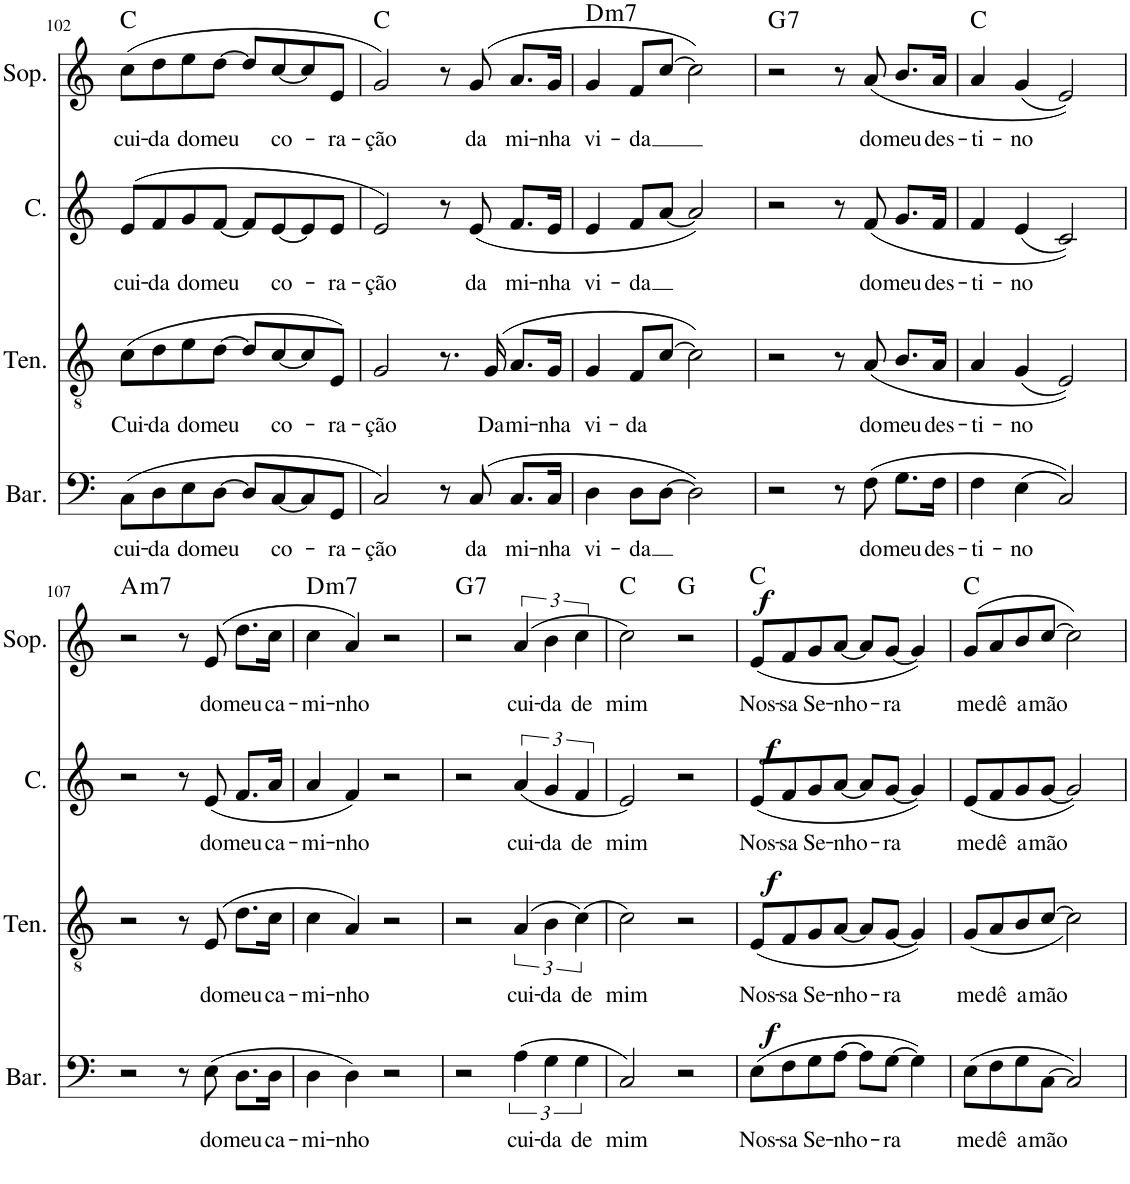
**kern	**text	**dynam	**kern	**text	**dynam	**kern	**text	**dynam	**kern	**text	**dynam	**harte
*part4	*part4	*part4	*part3	*part3	*part3	*part2	*part2	*part2	*part1	*part1	*part1	*part1
*staff4	*staff4	*staff4	*staff3	*staff3	*staff3	*staff2	*staff2	*staff2	*staff1	*staff1	*staff1	*
*I"Barítono	*	*	*I"Tenor	*	*	*I"Contralto	*	*	*I"Soprano	*	*	*
*I'Bar.	*	*	*I'Ten.	*	*	*I'C.	*	*	*I'Sop.	*	*	*
!!LO:PB:g=z
*clefF4	*	*	*clefGv2	*	*	*clefG2	*	*	*clefG2	*	*	*
*k[]	*	*	*k[]	*	*	*k[]	*	*	*k[]	*	*	*
*M4/4	*	*	*M4/4	*	*	*M4/4	*	*	*M4/4	*	*	*
*met(c)	*	*	*met(c)	*	*	*met(c)	*	*	*met(c)	*	*	*
=102	=102	=102	=102	=102	=102	=102	=102	=102	=102	=102	=102	=102
!	!LO:LY:b	!	!	!LO:LY:b	!	!	!LO:LY:b	!	!	!LO:LY:b	!	!
(8C\L	cui-	.	(>8c\L	Cui-	.	(>8e/L	cui-	.	(8cc\L	cui-	.	C:maj
!	!LO:LY:b	!	!	!LO:LY:b	!	!	!LO:LY:b	!	!	!LO:LY:b	!	!
8D\	-da	.	8d\	-da	.	8f/	-da	.	8dd\	-da	.	.
!	!LO:LY:b	!	!	!LO:LY:b	!	!	!LO:LY:b	!	!	!LO:LY:b	!	!
8E\	do	.	8e\	do	.	8g/	do	.	8ee\	do	.	.
!	!LO:LY:b	!	!	!LO:LY:b	!	!	!LO:LY:b	!	!	!LO:LY:b	!	!
[8D\J	meu	.	[8d\J	meu	.	[8f/J	meu	.	[8dd\J	meu	.	.
8D/L]	.	.	8d/L]	.	.	8f/L]	.	.	8dd/L]	.	.	.
!	!LO:LY:b	!	!	!LO:LY:b	!	!	!LO:LY:b	!	!	!LO:LY:b	!	!
[8C/	co-	.	[8c/	co-	.	[8e/	co-	.	[8cc/	co-	.	.
8C/]	.	.	8c/]	.	.	8e/]	.	.	8cc/]	.	.	.
!	!LO:LY:b	!	!	!LO:LY:b	!	!	!LO:LY:b	!	!	!LO:LY:b	!	!
8GG/J	-ra-	.	8E/J)	-ra-	.	8e/J	-ra-	.	8e/J	-ra-	.	.
=103	=103	=103	=103	=103	=103	=103	=103	=103	=103	=103	=103	=103
!	!LO:LY:b	!	!	!LO:LY:b	!	!	!LO:LY:b	!	!	!LO:LY:b	!	!
2C/)	-ção	.	2G/	-ção	.	2e/)	-ção	.	2g/)	-ção	.	C:maj
8r	.	.	8.r	.	.	8r	.	.	8r	.	.	.
!	!LO:LY:b	!	!	!	!	!	!LO:LY:b	!	!	!LO:LY:b	!	!
(8C/	da	.	.	.	.	(8e/	da	.	(8g/	da	.	.
!	!	!	!	!LO:LY:b	!	!	!	!	!	!	!	!
.	.	.	(16G/	Da	.	.	.	.	.	.	.	.
!	!LO:LY:b	!	!	!LO:LY:b	!	!	!LO:LY:b	!	!	!LO:LY:b	!	!
8.C/L	mi-	.	8.A/L	mi-	.	8.f/L	mi-	.	8.a/L	mi-	.	.
!	!LO:LY:b	!	!	!LO:LY:b	!	!	!LO:LY:b	!	!	!LO:LY:b	!	!
16C/Jk	-nha	.	16G/Jk	-nha	.	16e/Jk	-nha	.	16g/Jk	-nha	.	.
=104	=104	=104	=104	=104	=104	=104	=104	=104	=104	=104	=104	=104
!	!LO:LY:b	!	!	!LO:LY:b	!	!	!LO:LY:b	!	!	!LO:LY:b	!	!LO:H:kt=m7
4D\	vi-	.	4G/	vi-	.	4e/	vi-	.	4g/	vi-	.	D:min7
!	!LO:LY:b	!	!	!LO:LY:b	!	!	!LO:LY:b	!	!	!LO:LY:b	!	!
8D\L	-da	.	8F/L	-da	.	8f/L	-da	.	8f/L	-da	.	.
[8D\J	.	.	[8c/J	.	.	[8a/J	.	.	[8cc/J	.	.	.
2D\])	.	.	2c\])	.	.	2a/])	.	.	2cc\])	.	.	.
=105	=105	=105	=105	=105	=105	=105	=105	=105	=105	=105	=105	=105
!	!	!	!	!	!	!	!	!	!	!	!	!LO:H:kt=7
2r	.	.	2r	.	.	2r	.	.	2r	.	.	G:7
8r	.	.	8r	.	.	8r	.	.	8r	.	.	.
!	!LO:LY:b	!	!	!LO:LY:b	!	!	!LO:LY:b	!	!	!LO:LY:b	!	!
(8F\	do	.	(8A/	do	.	(8f/	do	.	(8a/	do	.	.
!	!LO:LY:b	!	!	!LO:LY:b	!	!	!LO:LY:b	!	!	!LO:LY:b	!	!
8.G\L	meu	.	8.B/L	meu	.	8.g/L	meu	.	8.b/L	meu	.	.
!	!LO:LY:b	!	!	!LO:LY:b	!	!	!LO:LY:b	!	!	!LO:LY:b	!	!
16F\Jk	des-	.	16A/Jk	des-	.	16f/Jk	des-	.	16a/Jk	des-	.	.
=106	=106	=106	=106	=106	=106	=106	=106	=106	=106	=106	=106	=106
!	!LO:LY:b	!	!	!LO:LY:b	!	!	!LO:LY:b	!	!	!LO:LY:b	!	!
4F\	-ti-	.	4A/	-ti-	.	4f/	-ti-	.	4a/	-ti-	.	C:maj
!	!LO:LY:b	!	!	!LO:LY:b	!	!	!LO:LY:b	!	!	!LO:LY:b	!	!
(4E\	-no	.	(4G/	-no	.	(4e/	-no	.	(4g/	-no	.	.
2C/))	.	.	2E/))	.	.	2c/))	.	.	2e/))	.	.	.
!!LO:LB:g=z
=107	=107	=107	=107	=107	=107	=107	=107	=107	=107	=107	=107	=107
!	!	!	!	!	!	!	!	!	!	!	!	!LO:H:kt=m7
2r	.	.	2r	.	.	2r	.	.	2r	.	.	A:min7
8r	.	.	8r	.	.	8r	.	.	8r	.	.	.
!	!LO:LY:b	!	!	!LO:LY:b	!	!	!LO:LY:b	!	!	!LO:LY:b	!	!
(8E\	do	.	(8E/	do	.	(8e/	do	.	(8e/	do	.	.
!	!LO:LY:b	!	!	!LO:LY:b	!	!	!LO:LY:b	!	!	!LO:LY:b	!	!
8.D\L	meu	.	8.d\L	meu	.	8.f/L	meu	.	8.dd\L	meu	.	.
!	!LO:LY:b	!	!	!LO:LY:b	!	!	!LO:LY:b	!	!	!LO:LY:b	!	!
16D\Jk	ca-	.	16c\Jk	ca-	.	16a/Jk	ca-	.	16cc\Jk	ca-	.	.
=108	=108	=108	=108	=108	=108	=108	=108	=108	=108	=108	=108	=108
!	!LO:LY:b	!	!	!LO:LY:b	!	!	!LO:LY:b	!	!	!LO:LY:b	!	!LO:H:kt=m7
4D\	-mi-	.	4c\	-mi-	.	4a/	-mi-	.	4cc\	-mi-	.	D:min7
!	!LO:LY:b	!	!	!LO:LY:b	!	!	!LO:LY:b	!	!	!LO:LY:b	!	!
4D\)	-nho	.	4A/)	-nho	.	4f/)	-nho	.	4a/)	-nho	.	.
2r	.	.	2r	.	.	2r	.	.	2r	.	.	.
=109	=109	=109	=109	=109	=109	=109	=109	=109	=109	=109	=109	=109
!	!	!	!	!	!	!	!	!	!	!	!	!LO:H:kt=7
2r	.	.	2r	.	.	2r	.	.	2r	.	.	G:7
!	!LO:LY:b	!	!	!LO:LY:b	!	!	!LO:LY:b	!	!	!LO:LY:b	!	!
(6A\	cui-	.	(6A/	cui-	.	(6a/	cui-	.	(6a/	cui-	.	.
!	!LO:LY:b	!	!	!LO:LY:b	!	!	!LO:LY:b	!	!	!LO:LY:b	!	!
6G\	-da	.	6B\	-da	.	6g/	-da	.	6b\	-da	.	.
!	!LO:LY:b	!	!	!LO:LY:b	!	!	!LO:LY:b	!	!	!LO:LY:b	!	!
6G\	de	.	(6c\)	de	.	6f/	de	.	6cc\	de	.	.
=110	=110	=110	=110	=110	=110	=110	=110	=110	=110	=110	=110	=110
!	!LO:LY:b	!	!	!LO:LY:b	!	!	!LO:LY:b	!	!	!LO:LY:b	!	!
2C/)	mim	.	2c\)	mim	.	2e/)	mim	.	2cc\)	mim	.	C:maj
2r	.	.	2r	.	.	2r	.	.	2r	.	.	G:maj
=111	=111	=111	=111	=111	=111	=111	=111	=111	=111	=111	=111	=111
!	!LO:LY:b	!LO:DY:a	!	!LO:LY:b	!LO:DY:a	!	!LO:LY:b	!LO:DY:a	!	!LO:LY:b	!LO:DY:a	!
(8E\L	Nos-	f	(8E/L	Nos-	f	(8e/L	Nos-	f	(8e/L	Nos-	f	C:maj
!	!LO:LY:b	!	!	!LO:LY:b	!	!	!LO:LY:b	!	!	!LO:LY:b	!	!
8F\	-sa	.	8F/	-sa	.	8f/	-sa	.	8f/	-sa	.	.
!	!LO:LY:b	!	!	!LO:LY:b	!	!	!LO:LY:b	!	!	!LO:LY:b	!	!
8G\	Se-	.	8G/	Se-	.	8g/	Se-	.	8g/	Se-	.	.
!	!LO:LY:b	!	!	!LO:LY:b	!	!	!LO:LY:b	!	!	!LO:LY:b	!	!
[8A\J	-nho-	.	[8A/J	-nho-	.	[8a/J	-nho-	.	[8a/J	-nho-	.	.
8A\L]	.	.	8A/L]	.	.	8a/L]	.	.	8a/L]	.	.	.
!	!LO:LY:b	!	!	!LO:LY:b	!	!	!LO:LY:b	!	!	!LO:LY:b	!	!
[8G\J	-ra	.	[8G/J	-ra	.	[8g/J	-ra	.	[8g/J	-ra	.	.
4G\])	.	.	4G/])	.	.	4g/])	.	.	4g/])	.	.	.
=112	=112	=112	=112	=112	=112	=112	=112	=112	=112	=112	=112	=112
!	!LO:LY:b	!	!	!LO:LY:b	!	!	!LO:LY:b	!	!	!LO:LY:b	!	!
(8E\L	me	.	(<8G/L	me	.	(8e/L	me	.	(8g/L	me	.	C:maj
!	!LO:LY:b	!	!	!LO:LY:b	!	!	!LO:LY:b	!	!	!LO:LY:b	!	!
8F\	dê	.	8A/	dê	.	8f/	dê	.	8a/	dê	.	.
!	!LO:LY:b	!	!	!LO:LY:b	!	!	!LO:LY:b	!	!	!LO:LY:b	!	!
8G\	a	.	8B/	a	.	8g/	a	.	8b/	a	.	.
!	!LO:LY:b	!	!	!LO:LY:b	!	!	!LO:LY:b	!	!	!LO:LY:b	!	!
[8C\J	mão	.	[8c/J	mão	.	[8g/J	mão	.	[8cc/J	mão	.	.
2C/])	.	.	2c\])	.	.	2g/])	.	.	2cc\])	.	.	.
=	=	=	=	=	=	=	=	=	=	=	=	=
*-	*-	*-	*-	*-	*-	*-	*-	*-	*-	*-	*-	*-
